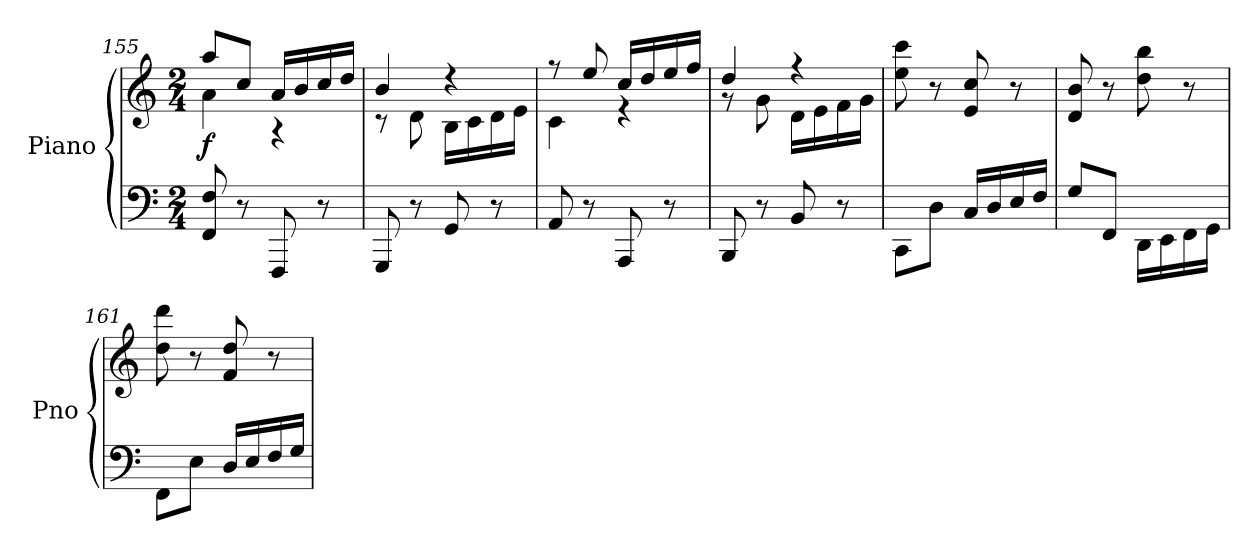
**kern	**kern	**dynam
*part1	*part1	*part1
*staff2	*staff1	*staff1/2
*I"Piano	*	*
*I'Pno	*	*
*clefF4	*clefG2	*
*k[]	*k[]	*
*C:	*C:	*
*M2/4	*M2/4	*
=155	=155	=155
*	*^	*
!	!	!	!LO:DY:b
8FF/ 8F/	8aa/L	4a\	f
8r	8cc/J	.	.
8FFF/	16a/LL	4rA	.
.	16b/	.	.
8r	16cc/	.	.
.	16dd/JJ	.	.
=156	=156	=156	=156
8GGG/	4b/	8rc	.
8r	.	8d\	.
8GG/	4rdd	16B\LL	.
.	.	16c\	.
8r	.	16d\	.
.	.	16e\JJ	.
=157	=157	=157	=157
8AA/	8r	4c\	.
8r	8ee/	.	.
8AAA/	16cc/LL	4re	.
.	16dd/	.	.
8r	16ee/	.	.
.	16ff/JJ	.	.
=158	=158	=158	=158
8BBB/	4dd/	8rg	.
8r	.	8g\	.
8BB/	4rff	16d\LL	.
.	.	16e\	.
8r	.	16f\	.
.	.	16g\JJ	.
*	*v	*v	*
!!LO:LB:g=z
=159	=159	=159
8CC\L	8ee\ 8ccc\	.
8D\J	8r	.
16C/LL	8e/ 8cc/	.
16D/	.	.
16E/	8r	.
16F/JJ	.	.
=160	=160	=160
8G/L	8d/ 8b/	.
8FF/J	8r	.
16DD\LL	8dd\ 8bb\	.
16EE\	.	.
16FF\	8r	.
16GG\JJ	.	.
=161	=161	=161
8FF\L	8dd\ 8ddd\	.
8E\J	8r	.
16D/LL	8f/ 8dd/	.
16E/	.	.
16F/	8r	.
16G/JJ	.	.
=	=	=
*-	*-	*-
